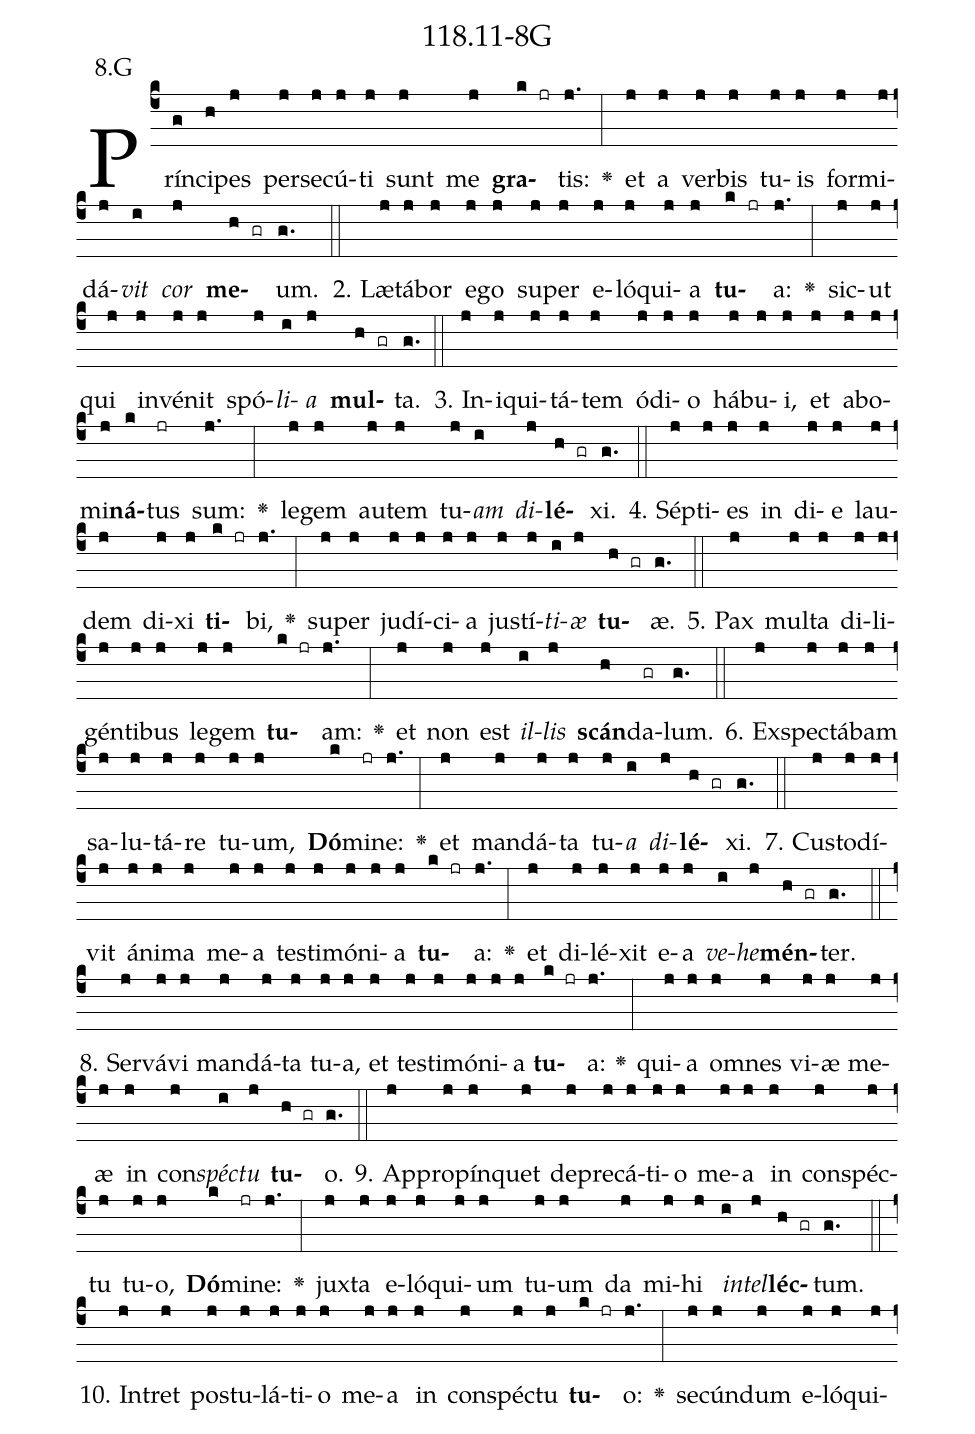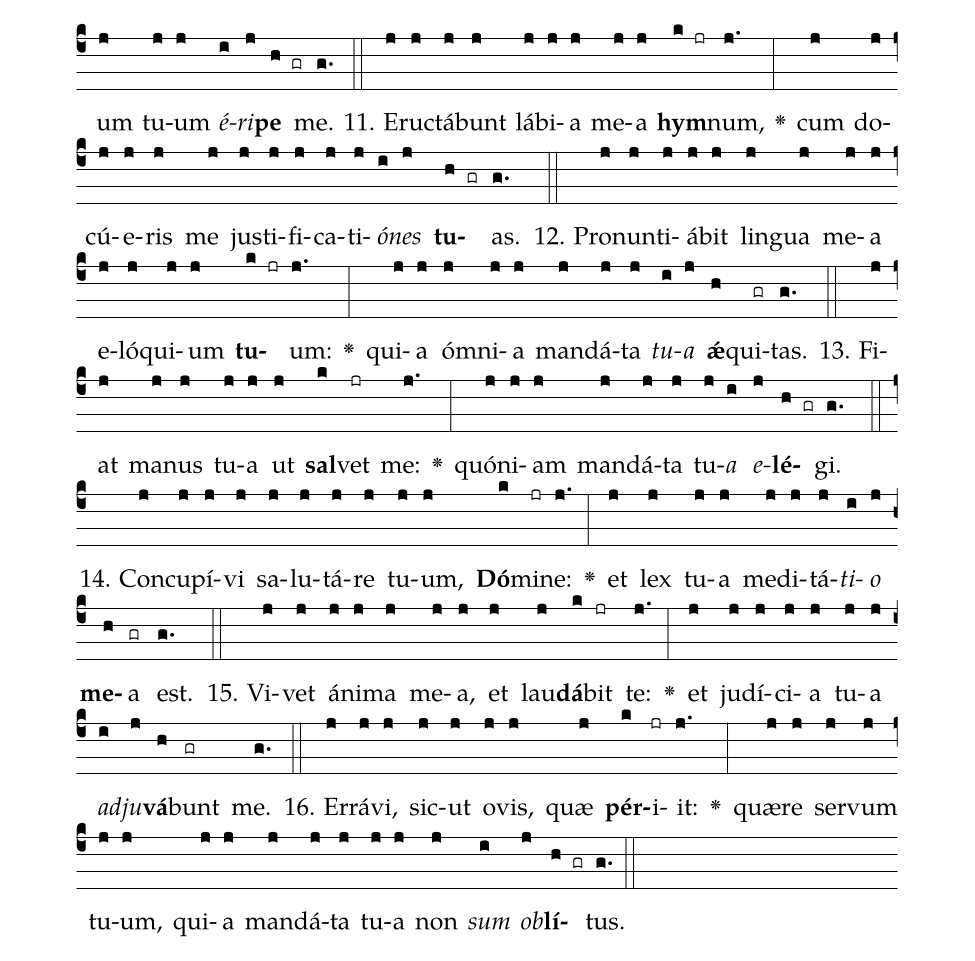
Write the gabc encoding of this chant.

name: 118.11-8G;
annotation: 8.G;
%%
(c4)Prín(g)ci(h)pes(j) per(j)se(j)cú(j)ti(j) sunt(j) me(j) <b>gra</b>(k jr)tis:(j.) <v>\greheightstar</v>(:) et(j) a(j) ver(j)bis(j) tu(j)is(j) for(j)mi(j)dá(j)<i>vit</i>(i) <i>cor</i>(j) <b>me</b>(h gr)um.(g.) (::)
2. Læ(j)tá(j)bor(j) e(j)go(j) su(j)per(j) e(j)ló(j)qui(j)a(j) <b>tu</b>(k jr)a:(j.) <v>\greheightstar</v>(:) sic(j)ut(j) qui(j) in(j)vé(j)nit(j) spó(j)<i>li</i>(i)<i>a</i>(j) <b>mul</b>(h gr)ta.(g.) (::)
3. In(j)i(j)qui(j)tá(j)tem(j) ó(j)di(j)o(j) há(j)bu(j)i,(j) et(j) ab(j)o(j)mi(j)<b>ná</b>(k)tus(jr) sum:(j.) <v>\greheightstar</v>(:) le(j)gem(j) au(j)tem(j) tu(j)<i>am</i>(i) <i>di</i>(j)<b>lé</b>(h gr)xi.(g.) (::)
4. Sép(j)ti(j)es(j) in(j) di(j)e(j) lau(j)dem(j) di(j)xi(j) <b>ti</b>(k jr)bi,(j.) <v>\greheightstar</v>(:) su(j)per(j) ju(j)dí(j)ci(j)a(j) jus(j)tí(j)<i>ti</i>(i)<i>æ</i>(j) <b>tu</b>(h gr)æ.(g.) (::)
5. Pax(j) mul(j)ta(j) di(j)li(j)gén(j)ti(j)bus(j) le(j)gem(j) <b>tu</b>(k jr)am:(j.) <v>\greheightstar</v>(:) et(j) non(j) est(j) <i>il</i>(i)<i>lis</i>(j) <b>scán</b>(h)da(gr)lum.(g.) (::)
6. Ex(j)spec(j)tá(j)bam(j) sa(j)lu(j)tá(j)re(j) tu(j)um,(j) <b>Dó</b>(k)mi(jr)ne:(j.) <v>\greheightstar</v>(:) et(j) man(j)dá(j)ta(j) tu(j)<i>a</i>(i) <i>di</i>(j)<b>lé</b>(h gr)xi.(g.) (::)
7. Cus(j)to(j)dí(j)vit(j) á(j)ni(j)ma(j) me(j)a(j) tes(j)ti(j)mó(j)ni(j)a(j) <b>tu</b>(k jr)a:(j.) <v>\greheightstar</v>(:) et(j) di(j)lé(j)xit(j) e(j)a(j) <i>ve</i>(i)<i>he</i>(j)<b>mén</b>(h gr)ter.(g.) (::)
8. Ser(j)vá(j)vi(j) man(j)dá(j)ta(j) tu(j)a,(j) et(j) tes(j)ti(j)mó(j)ni(j)a(j) <b>tu</b>(k jr)a:(j.) <v>\greheightstar</v>(:) qui(j)a(j) om(j)nes(j) vi(j)æ(j) me(j)æ(j) in(j) con(j)<i>spéc</i>(i)<i>tu</i>(j) <b>tu</b>(h gr)o.(g.) (::)
9. Ap(j)pro(j)pín(j)quet(j) de(j)pre(j)cá(j)ti(j)o(j) me(j)a(j) in(j) con(j)spéc(j)tu(j) tu(j)o,(j) <b>Dó</b>(k)mi(jr)ne:(j.) <v>\greheightstar</v>(:) jux(j)ta(j) e(j)ló(j)qui(j)um(j) tu(j)um(j) da(j) mi(j)hi(j) <i>in</i>(i)<i>tel</i>(j)<b>léc</b>(h gr)tum.(g.) (::)
10. In(j)tret(j) pos(j)tu(j)lá(j)ti(j)o(j) me(j)a(j) in(j) con(j)spéc(j)tu(j) <b>tu</b>(k jr)o:(j.) <v>\greheightstar</v>(:) se(j)cún(j)dum(j) e(j)ló(j)qui(j)um(j) tu(j)um(j) <i>é</i>(i)<i>ri</i>(j)<b>pe</b>(h gr) me.(g.) (::)
11. E(j)ruc(j)tá(j)bunt(j) lá(j)bi(j)a(j) me(j)a(j) <b>hym</b>(k jr)num,(j.) <v>\greheightstar</v>(:) cum(j) do(j)cú(j)e(j)ris(j) me(j) jus(j)ti(j)fi(j)ca(j)ti(j)<i>ó</i>(i)<i>nes</i>(j) <b>tu</b>(h gr)as.(g.) (::)
12. Pro(j)nun(j)ti(j)á(j)bit(j) lin(j)gua(j) me(j)a(j) e(j)ló(j)qui(j)um(j) <b>tu</b>(k jr)um:(j.) <v>\greheightstar</v>(:) qui(j)a(j) óm(j)ni(j)a(j) man(j)dá(j)ta(j) <i>tu</i>(i)<i>a</i>(j) <b>ǽ</b>(h)qui(gr)tas.(g.) (::)
13. Fi(j)at(j) ma(j)nus(j) tu(j)a(j) ut(j) <b>sal</b>(k)vet(jr) me:(j.) <v>\greheightstar</v>(:) quón(j)i(j)am(j) man(j)dá(j)ta(j) tu(j)<i>a</i>(i) <i>e</i>(j)<b>lé</b>(h gr)gi.(g.) (::)
14. Con(j)cu(j)pí(j)vi(j) sa(j)lu(j)tá(j)re(j) tu(j)um,(j) <b>Dó</b>(k)mi(jr)ne:(j.) <v>\greheightstar</v>(:) et(j) lex(j) tu(j)a(j) me(j)di(j)tá(j)<i>ti</i>(i)<i>o</i>(j) <b>me</b>(h)a(gr) est.(g.) (::)
15. Vi(j)vet(j) á(j)ni(j)ma(j) me(j)a,(j) et(j) lau(j)<b>dá</b>(k)bit(jr) te:(j.) <v>\greheightstar</v>(:) et(j) ju(j)dí(j)ci(j)a(j) tu(j)a(j) <i>ad</i>(i)<i>ju</i>(j)<b>vá</b>(h)bunt(gr) me.(g.) (::)
16. Er(j)rá(j)vi,(j) sic(j)ut(j) o(j)vis,(j) quæ(j) <b>pér</b>(k)i(jr)it:(j.) <v>\greheightstar</v>(:) quæ(j)re(j) ser(j)vum(j) tu(j)um,(j) qui(j)a(j) man(j)dá(j)ta(j) tu(j)a(j) non(j) <i>sum</i>(i) <i>ob</i>(j)<b>lí</b>(h gr)tus.(g.) (::)
